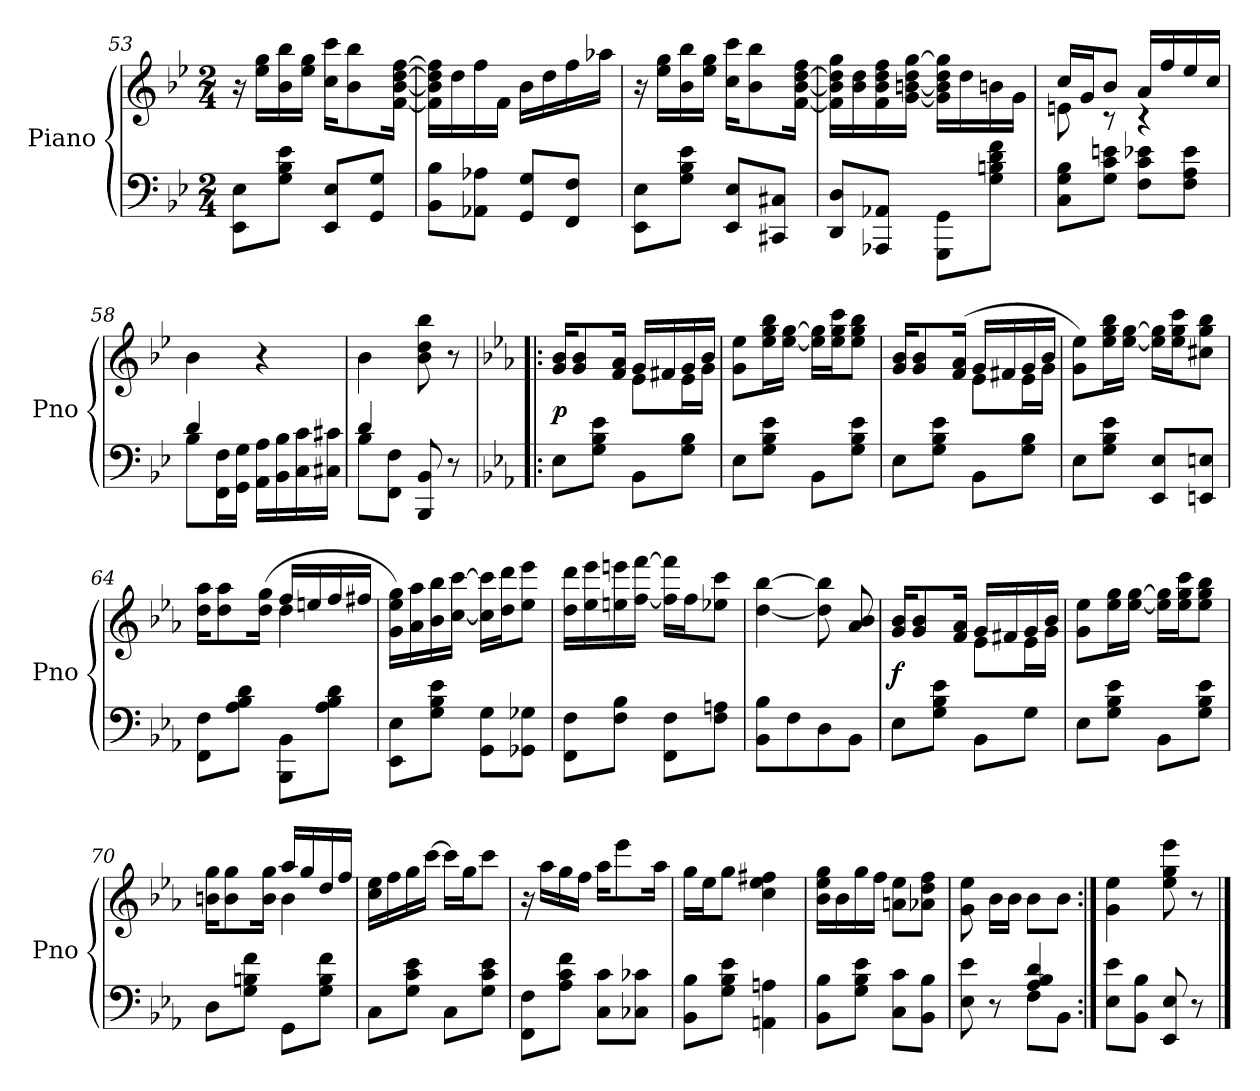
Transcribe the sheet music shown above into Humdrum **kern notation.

**kern	**kern	**dynam
*part1	*part1	*part1
*staff2	*staff1	*staff1/2
*I"Piano	*	*
*I'Pno	*	*
*clefF4	*clefG2	*
*k[b-e-]	*k[b-e-]	*
*M2/4	*M2/4	*
=53	=53	=53
8EE-\ 8E-\L	16r	.
.	16ee-\ 16gg\LL	.
8G\ 8B-\ 8e-\J	16b-\ 16bb-\	.
.	16ee-\ 16gg\JJ	.
8EE-/ 8E-/L	16cc\ 16ccc\KL	.
.	8b-\ 8bb-\	.
8GG/ 8G/J	.	.
.	[16f\ [16b-\ [16dd\ [16ff\Jk	.
=54	=54	=54
8BB-\ 8B-\L	16f]\ 16b-]\ 16dd]\ 16ff]\LL	.
.	16dd\	.
8AA-X\ 8A-X\J	16ff\	.
.	16f\JJ	.
8GG/ 8G/L	16b-\LL	.
.	16dd\	.
8FF/ 8F/J	16ff\	.
.	16aa-X\JJ	.
=55	=55	=55
8EE-\ 8E-\L	16r	.
.	16ee-\ 16gg\LL	.
8G\ 8B-\ 8e-\J	16b-\ 16bb-\	.
.	16ee-\ 16gg\JJ	.
8EE-/ 8E-/L	16cc\ 16ccc\KL	.
.	8b-\ 8bb-\	.
8CC#X/ 8C#X/J	.	.
.	[16f\ [16b-\ [16dd\ 16ff\Jk	.
=56	=56	=56
8DD/ 8D/L	16f]\ 16b-]\ 16dd]\ 16gg\LL	.
.	16b-\ 16dd\	.
8AAA-X/ 8AA-X/J	16f\ 16b-\ 16dd\ 16ff\	.
.	[16g\ [16bn\ 16dd\ [16gg\JJ	.
8GGG\ 8GG\L	16g]\ 16b]\ 16dd\ 16gg]\LL	.
.	16dd\	.
8G\ 8Bn\ 8d\ 8f\J	16bn\	.
.	16g\JJ	.
=57	=57	=57
*	*^	*
8C\ 8G\ 8B-\L	16cc/LL	8en\	.
.	16g/J	.	.
8G\ 8c\ 8en\J	8b-/J	8r	.
8F\ 8c\ 8e-X\L	16a/LL	4r	.
.	16ff/	.	.
8F\ 8A\ 8e-\J	16ee-/	.	.
.	16cc/JJ	.	.
*	*v	*v	*
=58	=58	=58
*^	*	*
4d/	8B-\L	4b-\	.
.	16FF\ 16F\L	.	.
.	16GG\ 16G\JJ	.	.
4ryy	16AA\ 16A\LL	4r	.
.	16BB-\ 16B-\	.	.
.	16C\ 16c\	.	.
.	16C#X\ 16c#X\JJ	.	.
=59	=59	=59	=59
8B-\L	4d/	4b-\	.
8FF\ 8F\J	.	.	.
4ryy	8BBB-/ 8BB-/	8b-\ 8dd\ 8bb-\	.
.	8r	8r	.
*v	*v	*	*
=60!|:	=60!|:	=60!|:
*k[b-e-a-]	*k[b-e-a-]	*
*	*^	*
8E-\L	16g/ 16b-/KL	4ryy	p
.	8g/ 8b-/	.	.
8G\ 8B-\ 8e-\J	.	.	.
.	16f/ 16a-/Jk	.	.
8BB-\L	16g/LL	8e-\L	.
.	16f#X/	.	.
8G\ 8B-\J	16g/	16e-\L	.
.	16b-/JJ	16g\JJ	.
*	*v	*v	*
=61	=61	=61
8E-\L	8g\ 8ee-\L	.
8G\ 8B-\ 8e-\J	16ee-\ 16gg\ 16bb-\L	.
.	[16ee-\ [16gg\JJ	.
8BB-\L	16ee-]\ 16gg]\LL	.
.	16ee-\ 16gg\ 16ccc\J	.
8G\ 8B-\ 8e-\J	8ee-\ 8gg\ 8bb-\J	.
=62	=62	=62
*	*^	*
8E-\L	16g/ 16b-/KL	4ryy	.
.	8g/ 8b-/	.	.
8G\ 8B-\ 8e-\J	.	.	.
.	(16f/ 16a-/Jk	.	.
8BB-\L	16g/LL	8e-\L	.
.	16f#X/	.	.
8G\ 8B-\J	16g/	16e-\L	.
.	16b-/JJ	16g\JJ	.
*	*v	*v	*
=63	=63	=63
8E-\L	8g\ 8ee-\L)	.
8G\ 8B-\ 8e-\J	16ee-\ 16gg\ 16bb-\L	.
.	[16ee-\ [16gg\JJ	.
8EE-/ 8E-/L	16ee-]\ 16gg]\LL	.
.	16ee-\ 16gg\ 16ccc\J	.
8EEn/ 8En/J	8cc#X\ 8gg\ 8bb-\J	.
=64	=64	=64
*	*^	*
8FF\ 8F\L	16dd\ 16aa-\KL	4ryy	.
.	8dd\ 8aa-\	.	.
8A-\ 8B-\ 8d\J	.	.	.
.	(16dd\ 16gg\Jk	.	.
8BBB-\ 8BB-\L	16ff/LL	4dd\	.
.	16een/	.	.
8A-\ 8B-\ 8d\J	16ff/	.	.
.	16ff#X/JJ	.	.
*	*v	*v	*
=65	=65	=65
8EE-\ 8E-\L	16g\ 16ee-\ 16gg\LL)	.
.	16a-\ 16aa-\	.
8G\ 8B-\ 8e-\J	16b-\ 16bb-\	.
.	[16cc\ [16ccc\JJ	.
8GG\ 8G\L	16cc]\ 16ccc]\LL	.
.	16dd\ 16ddd\J	.
8GG-X\ 8G-X\J	8ee-\ 8eee-\J	.
=66	=66	=66
8FF\ 8F\L	16dd\ 16ddd\LL	.
.	16ee-\ 16eee-\	.
8F\ 8B-\J	16een\ 16eeen\	.
.	[16ff\ [16fff\JJ	.
8FF\ 8F\L	16ff]\ 16fff]\LL	.
.	16ff\J	.
8F\ 8An\J	8ee-X\ 8ccc\J	.
=67	=67	=67
8BB-\ 8B-\L	[4dd\ [4bb-\	.
8F\	.	.
8D\	8dd]\ 8bb-]\	.
8BB-\J	8a-/ 8b-/	.
=68	=68	=68
*	*^	*
8E-\L	16g/ 16b-/KL	4ryy	f
.	8g/ 8b-/	.	.
8G\ 8B-\ 8e-\J	.	.	.
.	16f/ 16a-/Jk	.	.
8BB-\L	16g/LL	8e-\L	.
.	16f#X/	.	.
8G\J	16g/	16e-\L	.
.	16b-/JJ	16g\JJ	.
*	*v	*v	*
=69	=69	=69
8E-\L	8g\ 8ee-\L	.
8G\ 8B-\ 8e-\J	16ee-\ 16gg\L	.
.	[16ee-\ [16gg\JJ	.
8BB-\L	16ee-]\ 16gg]\LL	.
.	16ee-\ 16gg\ 16ccc\J	.
8G\ 8B-\ 8e-\J	8ee-\ 8gg\ 8bb-\J	.
=70	=70	=70
*	*^	*
8D\L	16bn\ 16gg\KL	4ryy	.
.	8b\ 8gg\	.	.
8G\ 8Bn\ 8f\J	.	.	.
.	16b\ 16gg\Jk	.	.
8GG\L	16aa-/LL	4b\	.
.	16gg/	.	.
8G\ 8B\ 8f\J	16dd/	.	.
.	16ff/JJ	.	.
*	*v	*v	*
=71	=71	=71
8C\L	16cc\ 16ee-\LL	.
.	16ff\	.
8G\ 8c\ 8e-\J	16gg\	.
.	[16ccc\JJ	.
8C\L	16ccc\LL]	.
.	16gg\J	.
8G\ 8c\ 8e-\J	8ccc\J	.
=72	=72	=72
8FF\ 8F\L	16r	.
.	16aa-\LL	.
8A-\ 8c\ 8f\J	16gg\	.
.	16ff\JJ	.
8C\ 8c\L	16aa-\KL	.
.	8eee-\	.
8C-X\ 8c-X\J	.	.
.	16aa-\Jk	.
=73	=73	=73
8BB-\ 8B-\L	16gg\LL	.
.	16ee-\J	.
8G\ 8B-\ 8e-\J	8gg\J	.
4AAn\ 4An\	4cc\ 4ee-\ 4ff#X\	.
=74	=74	=74
8BB-\ 8B-\L	16b-\ 16ee-\ 16gg\LL	.
.	16b-\	.
8G\ 8B-\ 8e-\J	16gg\	.
.	16ff\JJ	.
8C\ 8c\L	8an\ 8ee-\L	.
8BB-\ 8B-\J	8a-X\ 8dd\ 8ff\J	.
=75	=75	=75
*^	*	*
8E-\ 8e-\	8ryy	8g\ 8ee-\	.
8ryy	8r	16b-\LL	.
.	.	16b-\JJ	.
4A-/ 4B-/ 4d/	8F\L	8b-\L	.
.	8BB-\J	8b-\J	.
*v	*v	*	*
=76:|!	=76:|!	=76:|!
8E-\ 8e-\L	4g\ 4ee-\	.
8BB-\ 8B-\J	.	.
8EE-/ 8E-/	8ee-\ 8gg\ 8eee-\	.
8r	8r	.
==	==	==
*-	*-	*-
